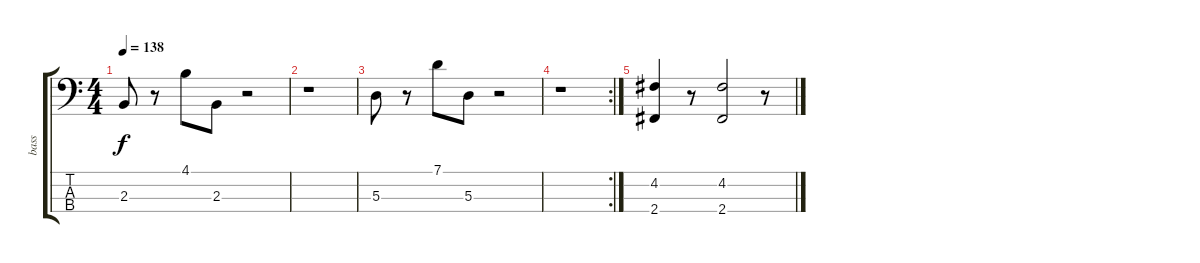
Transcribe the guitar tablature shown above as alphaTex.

\track ("bass" "bass") {instrument synthbass1}
\staff {score tabs}
\tuning (G2 D2 A1 E1) {hide}
\ts (4 4)
\tempo 138
\clef f4
\ks c
2.3.8{dy f} r.8 4.1.8 2.3.8 r.2 |
r.1 |
5.3.8 r.8 7.1.8 5.3.8 r.2 |
\rc 2
r.1 |
(4.2 2.4).4 r.8 (4.2 2.4).2 r.8
